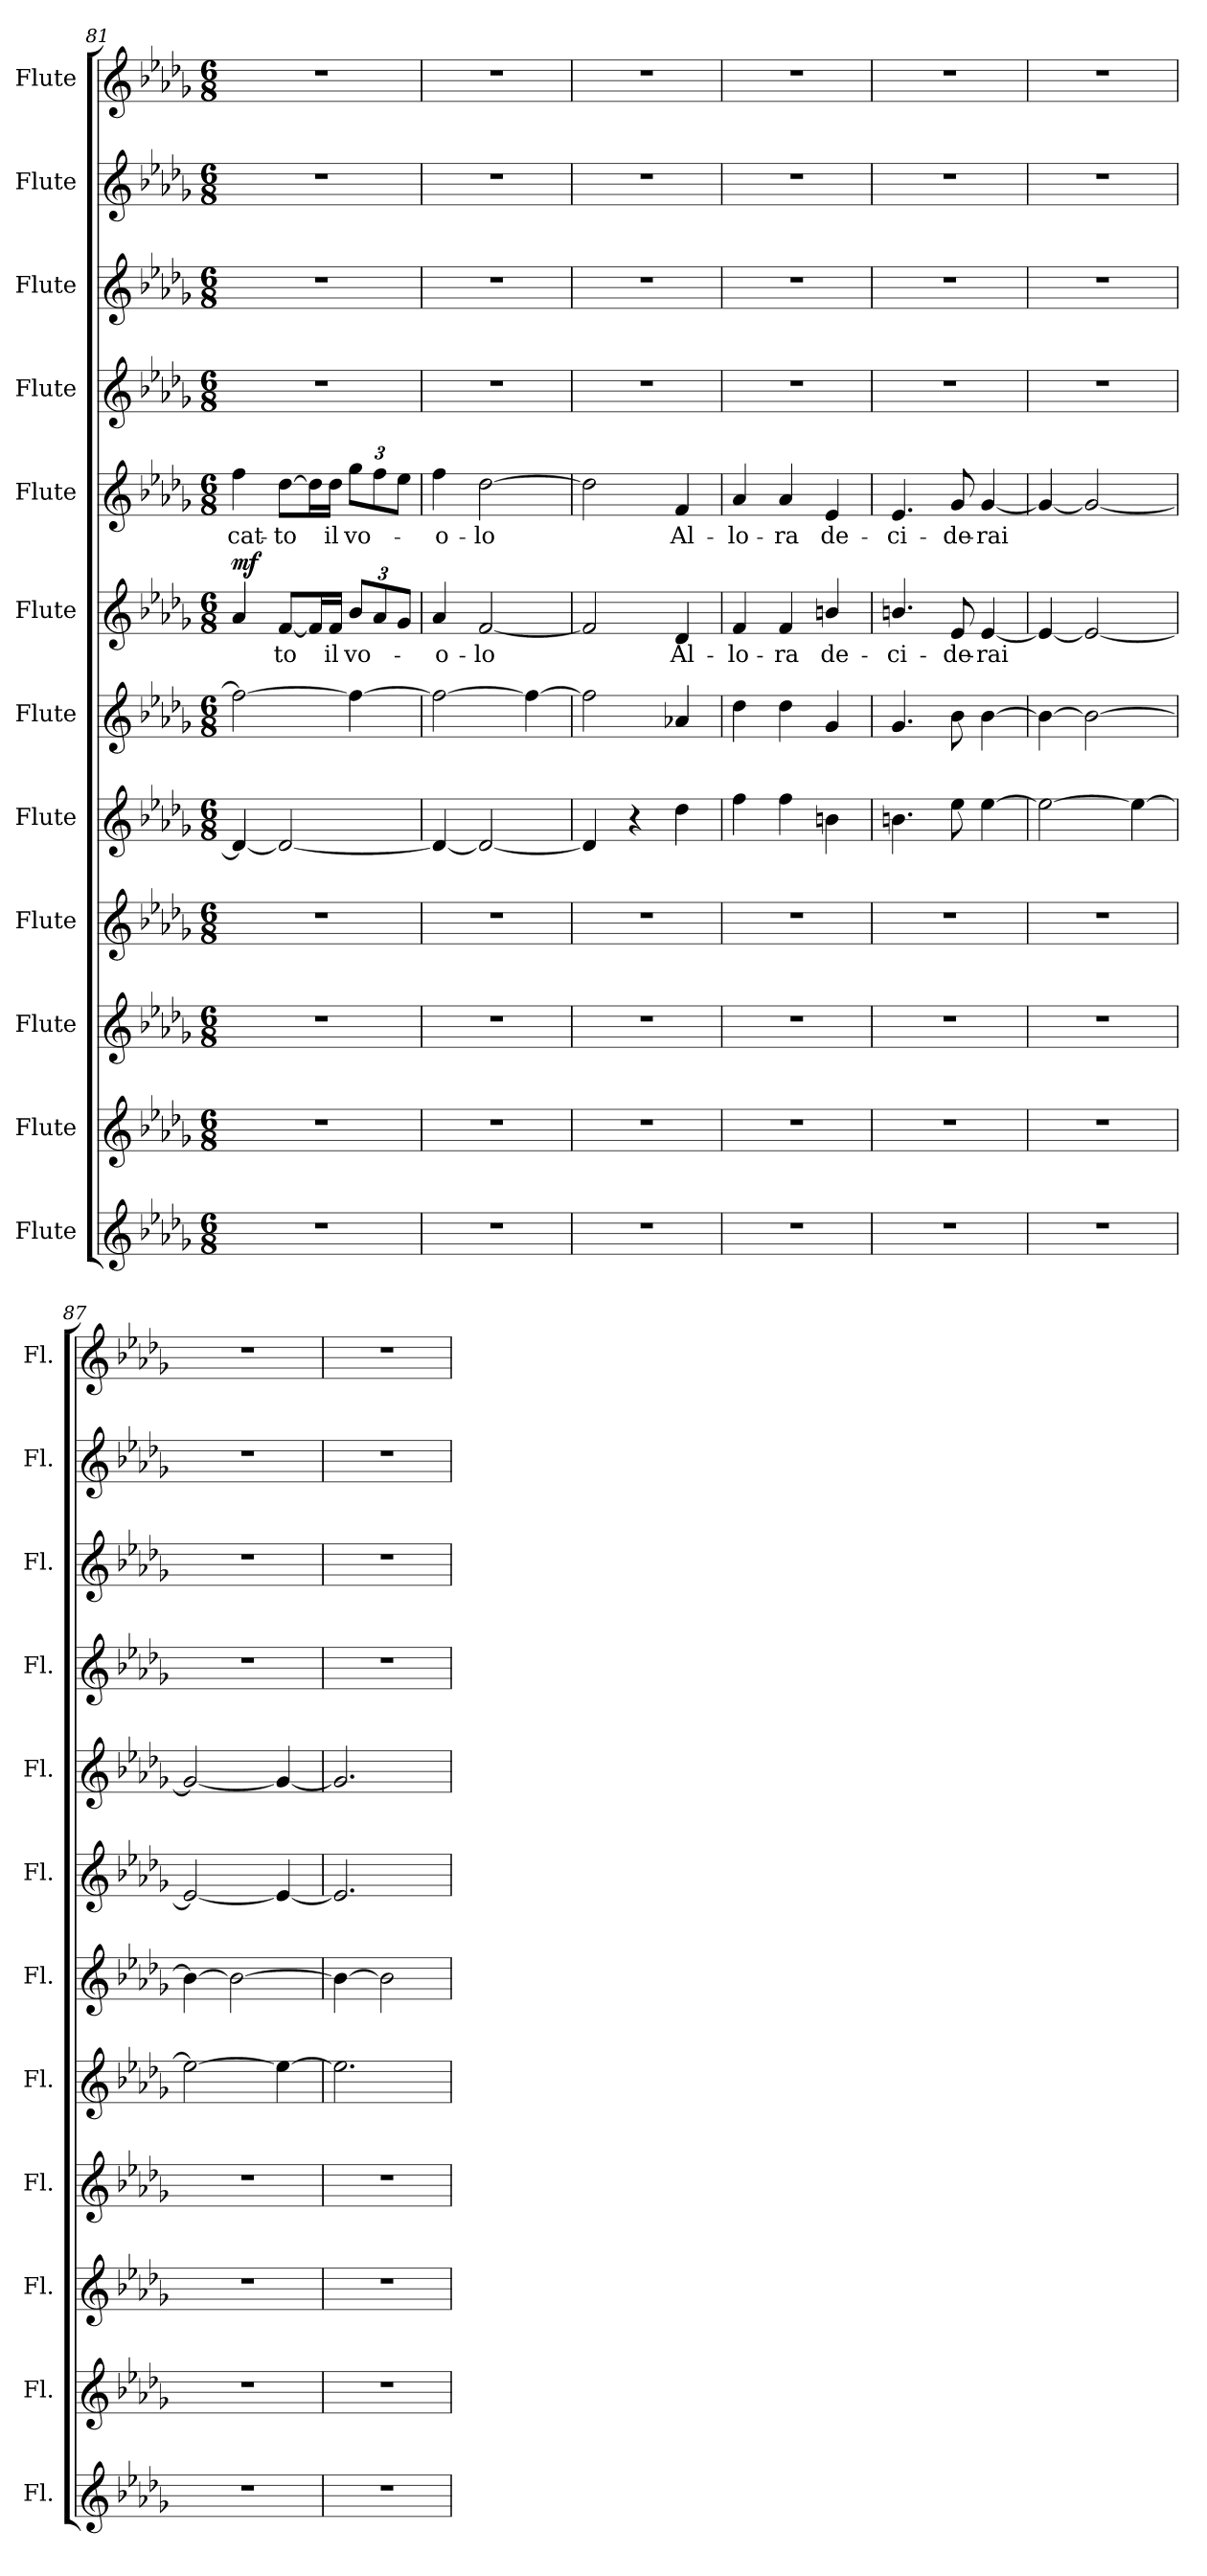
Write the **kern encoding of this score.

**kern	**kern	**kern	**kern	**kern	**kern	**kern	**text	**dynam	**kern	**text	**kern	**kern	**kern	**kern
*part12	*part11	*part10	*part9	*part8	*part7	*part6	*part6	*part6	*part5	*part5	*part4	*part3	*part2	*part1
*staff12	*staff11	*staff10	*staff9	*staff8	*staff7	*staff6	*staff6	*staff6	*staff5	*staff5	*staff4	*staff3	*staff2	*staff1
*I"Flute	*I"Flute	*I"Flute	*I"Flute	*I"Flute	*I"Flute	*I"Flute	*	*	*I"Flute	*	*I"Flute	*I"Flute	*I"Flute	*I"Flute
*I'Fl.	*I'Fl.	*I'Fl.	*I'Fl.	*I'Fl.	*I'Fl.	*I'Fl.	*	*	*I'Fl.	*	*I'Fl.	*I'Fl.	*I'Fl.	*I'Fl.
*clefG2	*clefG2	*clefG2	*clefG2	*clefG2	*clefG2	*clefG2	*	*	*clefG2	*	*clefG2	*clefG2	*clefG2	*clefG2
*k[b-e-a-d-g-]	*k[b-e-a-d-g-]	*k[b-e-a-d-g-]	*k[b-e-a-d-g-]	*k[b-e-a-d-g-]	*k[b-e-a-d-g-]	*k[b-e-a-d-g-]	*	*	*k[b-e-a-d-g-]	*	*k[b-e-a-d-g-]	*k[b-e-a-d-g-]	*k[b-e-a-d-g-]	*k[b-e-a-d-g-]
*M6/8	*M6/8	*M6/8	*M6/8	*M6/8	*M6/8	*M6/8	*	*	*M6/8	*	*M6/8	*M6/8	*M6/8	*M6/8
=81	=81	=81	=81	=81	=81	=81	=81	=81	=81	=81	=81	=81	=81	=81
!	!	!	!	!	!	!	!	!LO:DY:b	!	!	!	!	!	!
2.r	2.r	2.r	2.r	4d-/_	2ff\_	4a-/	.	mf	4ff\	-cat-	2.r	2.r	2.r	2.r
.	.	.	.	2d-/_	.	[8f/L	-to	.	[8dd-\L	-to	.	.	.	.
.	.	.	.	.	.	16f/L]	.	.	16dd-\L]	.	.	.	.	.
.	.	.	.	.	.	16f/JJ	il	.	16dd-\JJ	il	.	.	.	.
*	*	*	*	*	*	*Xbrackettup	*	*	*	*	*	*	*	*
.	.	.	.	.	4ff\_	12b-/L	vo-	.	12gg-\L	vo-	.	.	.	.
.	.	.	.	.	.	12a-/	.	.	12ff\	.	.	.	.	.
.	.	.	.	.	.	12g-/J	.	.	12ee-\J	.	.	.	.	.
=82	=82	=82	=82	=82	=82	=82	=82	=82	=82	=82	=82	=82	=82	=82
2.r	2.r	2.r	2.r	4d-/_	2ff\_	4a-/	-o-	.	4ff\	-o-	2.r	2.r	2.r	2.r
.	.	.	.	2d-/_	.	[2f/	-lo	.	[2dd-\	-lo	.	.	.	.
.	.	.	.	.	4ff\_	.	.	.	.	.	.	.	.	.
=83	=83	=83	=83	=83	=83	=83	=83	=83	=83	=83	=83	=83	=83	=83
2.r	2.r	2.r	2.r	4d-/]	2ff\]	2f/]	.	.	2dd-\]	.	2.r	2.r	2.r	2.r
.	.	.	.	4r	.	.	.	.	.	.	.	.	.	.
.	.	.	.	4dd-\	4a-X/	4d-/	Al-	.	4f/	Al-	.	.	.	.
=84	=84	=84	=84	=84	=84	=84	=84	=84	=84	=84	=84	=84	=84	=84
2.r	2.r	2.r	2.r	4ff\	4dd-\	4f/	-lo-	.	4a-/	-lo-	2.r	2.r	2.r	2.r
.	.	.	.	4ff\	4dd-\	4f/	-ra	.	4a-/	-ra	.	.	.	.
.	.	.	.	4bn\	4g-/	4bn/	de-	.	4e-/	de-	.	.	.	.
=85	=85	=85	=85	=85	=85	=85	=85	=85	=85	=85	=85	=85	=85	=85
2.r	2.r	2.r	2.r	4.bn\	4.g-/	4.bn/	-ci-	.	4.e-/	-ci-	2.r	2.r	2.r	2.r
.	.	.	.	8ee-\	8b-\	8e-/	-de-	.	8g-/	-de-	.	.	.	.
.	.	.	.	[4ee-\	[4b-\	[4e-/	-rai	.	[4g-/	-rai	.	.	.	.
=86	=86	=86	=86	=86	=86	=86	=86	=86	=86	=86	=86	=86	=86	=86
2.r	2.r	2.r	2.r	2ee-\_	4b-\_	4e-/_	.	.	4g-/_	.	2.r	2.r	2.r	2.r
.	.	.	.	.	2b-\_	2e-/_	.	.	2g-/_	.	.	.	.	.
.	.	.	.	4ee-\_	.	.	.	.	.	.	.	.	.	.
=87	=87	=87	=87	=87	=87	=87	=87	=87	=87	=87	=87	=87	=87	=87
2.r	2.r	2.r	2.r	2ee-\_	4b-\_	2e-/_	.	.	2g-/_	.	2.r	2.r	2.r	2.r
.	.	.	.	.	2b-\_	.	.	.	.	.	.	.	.	.
.	.	.	.	4ee-\_	.	4e-/_	.	.	4g-/_	.	.	.	.	.
!!LO:PB:g=z
=88	=88	=88	=88	=88	=88	=88	=88	=88	=88	=88	=88	=88	=88	=88
2.r	2.r	2.r	2.r	2.ee-\]	4b-\_	2.e-/]	.	.	2.g-/]	.	2.r	2.r	2.r	2.r
.	.	.	.	.	2b-\]	.	.	.	.	.	.	.	.	.
=	=	=	=	=	=	=	=	=	=	=	=	=	=	=
*-	*-	*-	*-	*-	*-	*-	*-	*-	*-	*-	*-	*-	*-	*-
